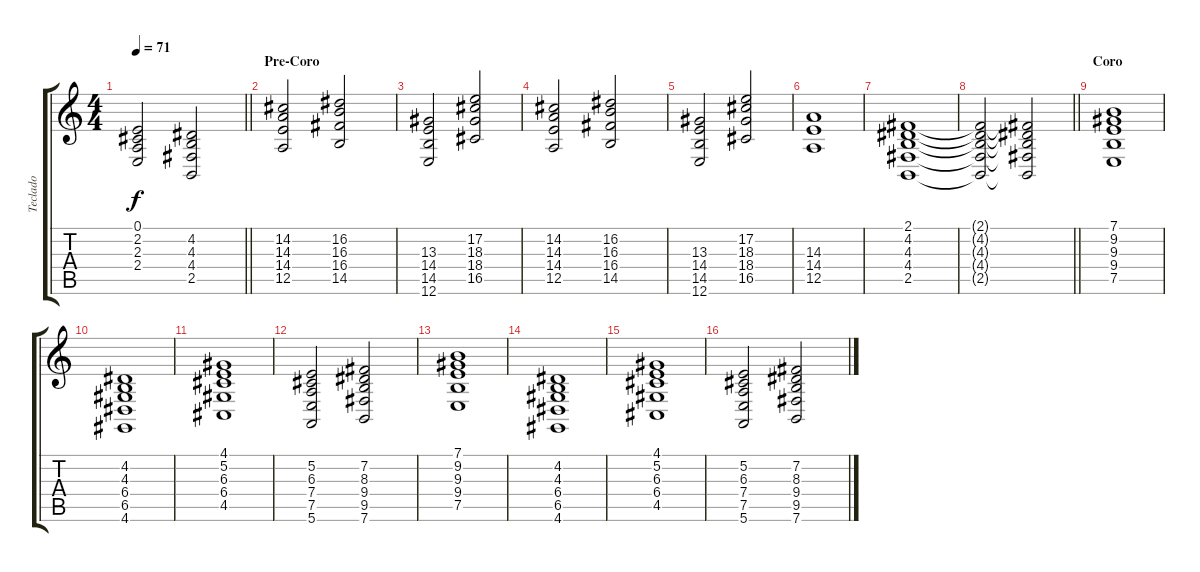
\track ("Teclado" "Teclado") {instrument pad7halo}
\staff {score tabs}
\tuning (E4 B3 G3 D3 A2 E2) {hide}
\ts (4 4)
\tempo 71
\clef g2
\barLineRight lightlight
\ks c
(0.1 2.2 2.3 2.4).2{dy f} (4.2 4.3 4.4 2.5).2 |
\section ("" "Pre-Coro")
(14.2 14.3 14.4 12.5).2 (16.2 16.3 16.4 14.5).2 |
(13.3 14.4 14.5 12.6).2 (17.2 18.3 18.4 16.5).2 |
(14.2 14.3 14.4 12.5).2 (16.2 16.3 16.4 14.5).2 |
(13.3 14.4 14.5 12.6).2 (17.2 18.3 18.4 16.5).2 |
(14.3 14.4 12.5).1 |
(2.1 4.2 4.3 4.4 2.5).1 |
\barLineRight lightlight
(2.1{t} 4.2{t} 4.3{t} 4.4{t} 2.5{t}).2 (2.1{t} 4.2{t} 4.3{t} 4.4{t} 2.5{t}).2 |
\section ("" "Coro")
(7.1 9.2 9.3 9.4 7.5).1 |
(4.2 4.3 6.4 6.5 4.6).1 |
(4.1 5.2 6.3 6.4 4.5).1 |
(5.2 6.3 7.4 7.5 5.6).2 (7.2 8.3 9.4 9.5 7.6).2 |
(7.1 9.2 9.3 9.4 7.5).1 |
(4.2 4.3 6.4 6.5 4.6).1 |
(4.1 5.2 6.3 6.4 4.5).1 |
(5.2 6.3 7.4 7.5 5.6).2 (7.2 8.3 9.4 9.5 7.6).2
